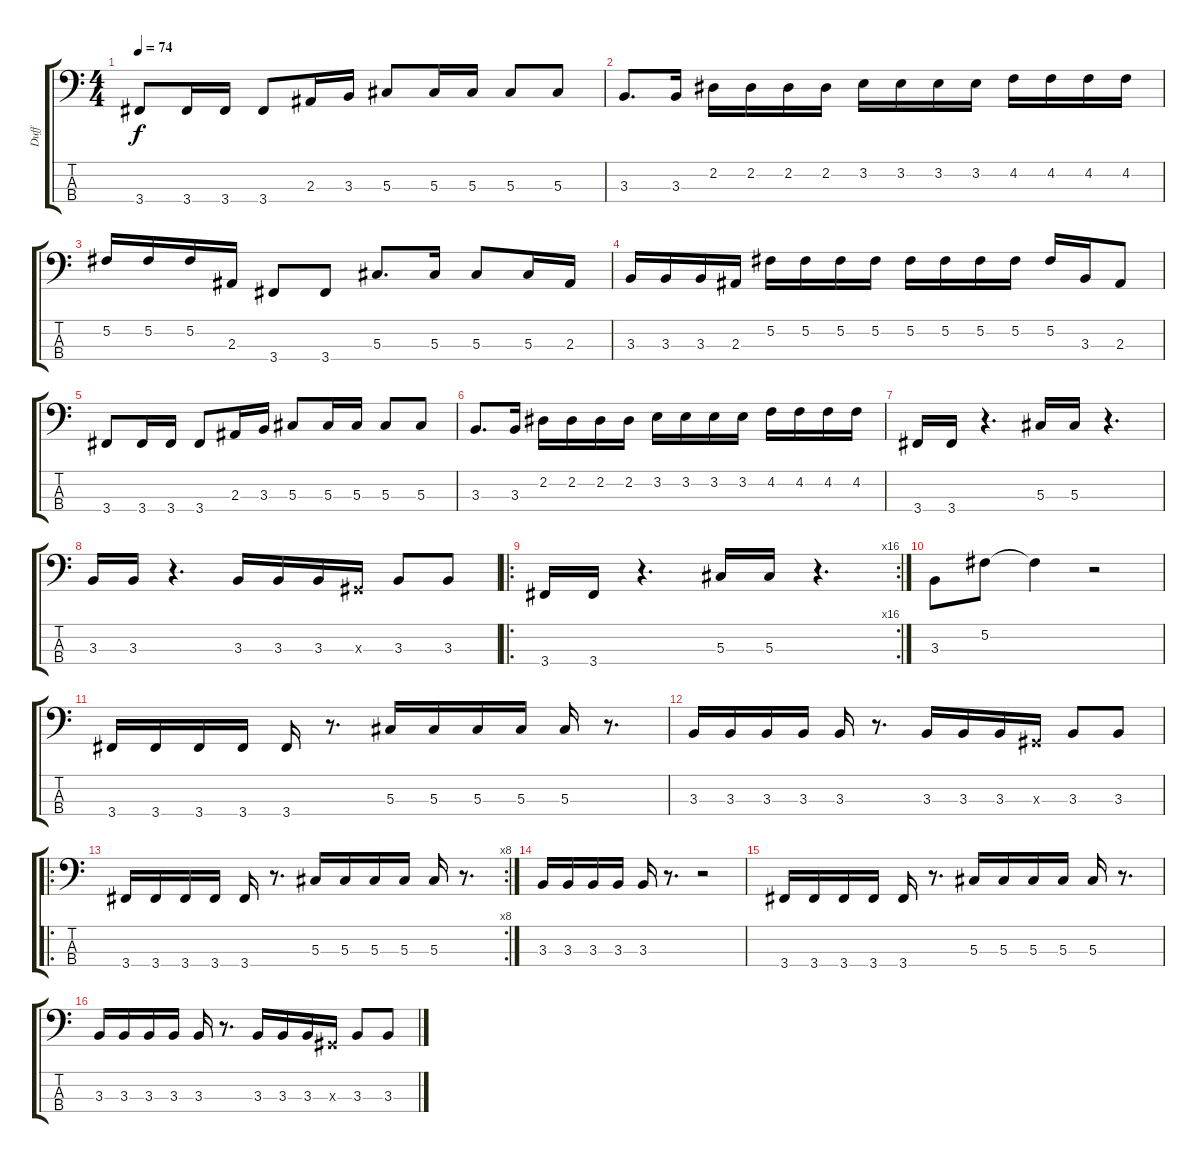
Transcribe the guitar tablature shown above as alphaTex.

\track ("Duff" "Duff") {instrument electricbasspick}
\staff {score tabs}
\tuning (Gb2 Db2 Ab1 Eb1) {hide}
\ts (4 4)
\tempo 74
\clef f4
\ks c
3.4.8{dy f} 3.4.16 3.4.16 3.4.8 2.3.16 3.3.16 5.3.8 5.3.16 5.3.16 5.3.8 5.3.8 |
3.3.8{d} 3.3.16 2.2.16 2.2.16 2.2.16 2.2.16 3.2.16 3.2.16 3.2.16 3.2.16 4.2.16 4.2.16 4.2.16 4.2.16 |
5.2.16 5.2.16 5.2.16 2.3.16 3.4.8 3.4.8 5.3.8{d} 5.3.16 5.3.8 5.3.16 2.3.16 |
3.3.16 3.3.16 3.3.16 2.3.16 5.2.16 5.2.16 5.2.16 5.2.16 5.2.16 5.2.16 5.2.16 5.2.16 5.2.16 3.3.16 2.3.8 |
3.4.8 3.4.16 3.4.16 3.4.8 2.3.16 3.3.16 5.3.8 5.3.16 5.3.16 5.3.8 5.3.8 |
3.3.8{d} 3.3.16 2.2.16 2.2.16 2.2.16 2.2.16 3.2.16 3.2.16 3.2.16 3.2.16 4.2.16 4.2.16 4.2.16 4.2.16 |
3.4.16 3.4.16 r.4{d} 5.3.16 5.3.16 r.4{d} |
3.3.16 3.3.16 r.4{d} 3.3.16 3.3.16 3.3.16 0.3{x}.16 3.3.8 3.3.8 |
\ro
\rc 16
3.4.16 3.4.16 r.4{d} 5.3.16 5.3.16 r.4{d} |
3.3.8 5.2.8 5.2{t}.4 r.2 |
3.4.16 3.4.16 3.4.16 3.4.16 3.4.16 r.8{d} 5.3.16 5.3.16 5.3.16 5.3.16 5.3.16 r.8{d} |
3.3.16 3.3.16 3.3.16 3.3.16 3.3.16 r.8{d} 3.3.16 3.3.16 3.3.16 0.3{x}.16 3.3.8 3.3.8 |
\ro
\rc 8
3.4.16 3.4.16 3.4.16 3.4.16 3.4.16 r.8{d} 5.3.16 5.3.16 5.3.16 5.3.16 5.3.16 r.8{d} |
3.3.16 3.3.16 3.3.16 3.3.16 3.3.16 r.8{d} r.2 |
3.4.16 3.4.16 3.4.16 3.4.16 3.4.16 r.8{d} 5.3.16 5.3.16 5.3.16 5.3.16 5.3.16 r.8{d} |
3.3.16 3.3.16 3.3.16 3.3.16 3.3.16 r.8{d} 3.3.16 3.3.16 3.3.16 0.3{x}.16 3.3.8 3.3.8
